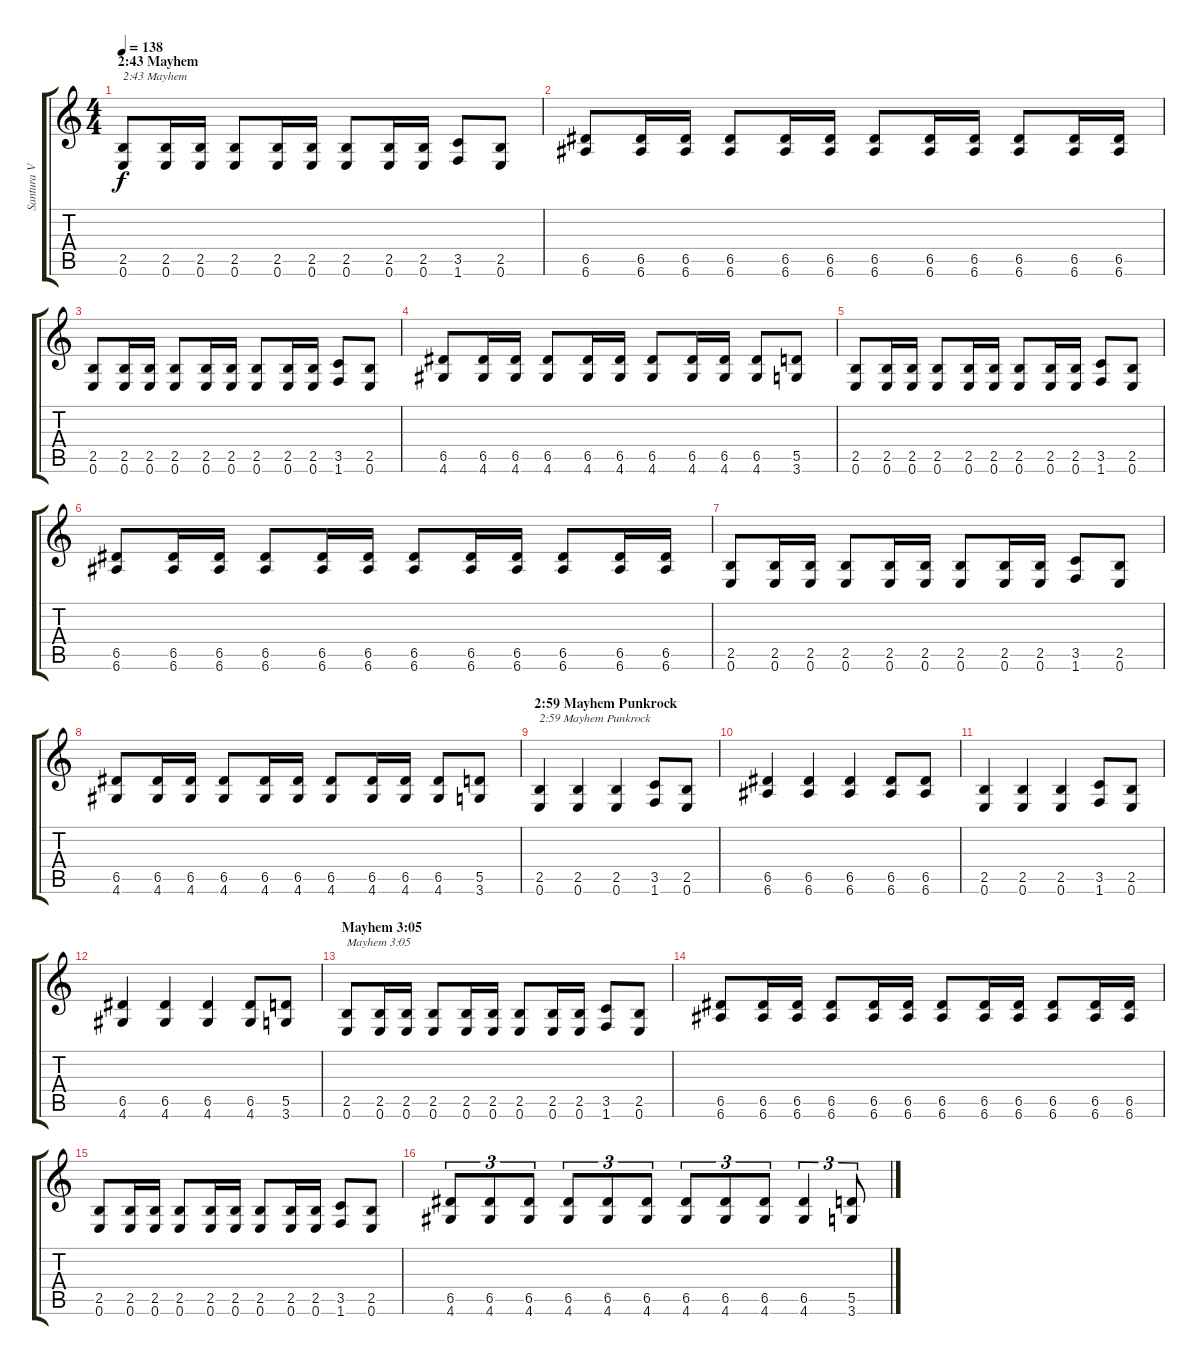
\track ("Santura V" "Santura V") {instrument distortionguitar}
\staff {score tabs}
\tuning (E4 B3 G3 D3 A2 E2) {hide}
\ts (4 4)
\section ("" "2:43 Mayhem")
\tempo 138
\clef g2
\ks c
(2.5 0.6).8{txt "2:43 Mayhem" dy f} (2.5 0.6).16 (2.5 0.6).16 (2.5 0.6).8 (2.5 0.6).16 (2.5 0.6).16 (2.5 0.6).8 (2.5 0.6).16 (2.5 0.6).16 (3.5 1.6).8 (2.5 0.6).8 |
(6.5 6.6).8 (6.5 6.6).16 (6.5 6.6).16 (6.5 6.6).8 (6.5 6.6).16 (6.5 6.6).16 (6.5 6.6).8 (6.5 6.6).16 (6.5 6.6).16 (6.5 6.6).8 (6.5 6.6).16 (6.5 6.6).16 |
(2.5 0.6).8 (2.5 0.6).16 (2.5 0.6).16 (2.5 0.6).8 (2.5 0.6).16 (2.5 0.6).16 (2.5 0.6).8 (2.5 0.6).16 (2.5 0.6).16 (3.5 1.6).8 (2.5 0.6).8 |
(6.5 4.6).8 (6.5 4.6).16 (6.5 4.6).16 (6.5 4.6).8 (6.5 4.6).16 (6.5 4.6).16 (6.5 4.6).8 (6.5 4.6).16 (6.5 4.6).16 (6.5 4.6).8 (5.5 3.6).8 |
(2.5 0.6).8 (2.5 0.6).16 (2.5 0.6).16 (2.5 0.6).8 (2.5 0.6).16 (2.5 0.6).16 (2.5 0.6).8 (2.5 0.6).16 (2.5 0.6).16 (3.5 1.6).8 (2.5 0.6).8 |
(6.5 6.6).8 (6.5 6.6).16 (6.5 6.6).16 (6.5 6.6).8 (6.5 6.6).16 (6.5 6.6).16 (6.5 6.6).8 (6.5 6.6).16 (6.5 6.6).16 (6.5 6.6).8 (6.5 6.6).16 (6.5 6.6).16 |
(2.5 0.6).8 (2.5 0.6).16 (2.5 0.6).16 (2.5 0.6).8 (2.5 0.6).16 (2.5 0.6).16 (2.5 0.6).8 (2.5 0.6).16 (2.5 0.6).16 (3.5 1.6).8 (2.5 0.6).8 |
(6.5 4.6).8 (6.5 4.6).16 (6.5 4.6).16 (6.5 4.6).8 (6.5 4.6).16 (6.5 4.6).16 (6.5 4.6).8 (6.5 4.6).16 (6.5 4.6).16 (6.5 4.6).8 (5.5 3.6).8 |
\section ("" "2:59 Mayhem Punkrock")
(2.5 0.6).4{txt "2:59 Mayhem Punkrock"} (2.5 0.6).4 (2.5 0.6).4 (3.5 1.6).8 (2.5 0.6).8 |
(6.5 6.6).4 (6.5 6.6).4 (6.5 6.6).4 (6.5 6.6).8 (6.5 6.6).8 |
(2.5 0.6).4 (2.5 0.6).4 (2.5 0.6).4 (3.5 1.6).8 (2.5 0.6).8 |
(6.5 4.6).4 (6.5 4.6).4 (6.5 4.6).4 (6.5 4.6).8 (5.5 3.6).8 |
\section ("" "Mayhem 3:05")
(2.5 0.6).8{txt "Mayhem 3:05"} (2.5 0.6).16 (2.5 0.6).16 (2.5 0.6).8 (2.5 0.6).16 (2.5 0.6).16 (2.5 0.6).8 (2.5 0.6).16 (2.5 0.6).16 (3.5 1.6).8 (2.5 0.6).8 |
(6.5 6.6).8 (6.5 6.6).16 (6.5 6.6).16 (6.5 6.6).8 (6.5 6.6).16 (6.5 6.6).16 (6.5 6.6).8 (6.5 6.6).16 (6.5 6.6).16 (6.5 6.6).8 (6.5 6.6).16 (6.5 6.6).16 |
(2.5 0.6).8 (2.5 0.6).16 (2.5 0.6).16 (2.5 0.6).8 (2.5 0.6).16 (2.5 0.6).16 (2.5 0.6).8 (2.5 0.6).16 (2.5 0.6).16 (3.5 1.6).8 (2.5 0.6).8 |
(6.5 4.6).8{tu (3 2)} (6.5 4.6).8{tu (3 2)} (6.5 4.6).8{tu (3 2)} (6.5 4.6).8{tu (3 2)} (6.5 4.6).8{tu (3 2)} (6.5 4.6).8{tu (3 2)} (6.5 4.6).8{tu (3 2)} (6.5 4.6).8{tu (3 2)} (6.5 4.6).8{tu (3 2)} (6.5 4.6).4{tu (3 2)} (5.5 3.6).8{tu (3 2)}
